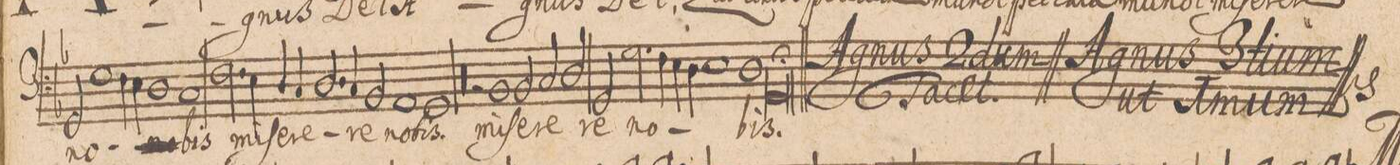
**kern	**text
*I"[Baſso]	*
*clefF4	*
*k[b-]	*
*met(C|)	*
*M2/1	*
2GG/	no-
1G\	.
=19-	=19-
4F\	.
4E\	.
1D\	.
=20-	=20-
1C/	-bis
2.F\	mi-
4E\	-ſe-
=21-	=21-
4D/	-re-
4C/	.
2.D/	.
4C/	.
2BB-/	-re
=22-	=22-
1AA/	no-
1GG/	-bis.
=23-	=23-
00r	.
=24-	=24-
=25-	=25-
1ryy	.
2r	.
1BB-/	mi-
=26-	=26-
2BB-/	-ſe-
2C/	-re-
2D/	.
=27-	=27-
2GG/	-re
2.G\	no-
4F\	.
4E\	.
4D\	.
=28-	=28-
1E\	.
1D\	.
=29-	=29-
0GG/;	-bis.
=30||-	=30||-
*M2/1	*
*met(C|)	*
0ryy	.
=31-	=31-
0ryy	.
=32-	=32-
0ryy	.
=33-	=33-
0ryy	.
=34-	=34-
0ryy	.
=35-	=35-
0ryy	.
=36-	=36-
0ryy	.
=37-	=37-
0ryy	.
=38-	=38-
0ryy	.
=39-	=39-
0ryy	.
=40-	=40-
0ryy	.
=41-	=41-
0ryy	.
=42-	=42-
0ryy	.
=43-	=43-
0ryy	.
=44-	=44-
0ryy	.
=45-	=45-
0ryy	.
==	==
*-	*-
